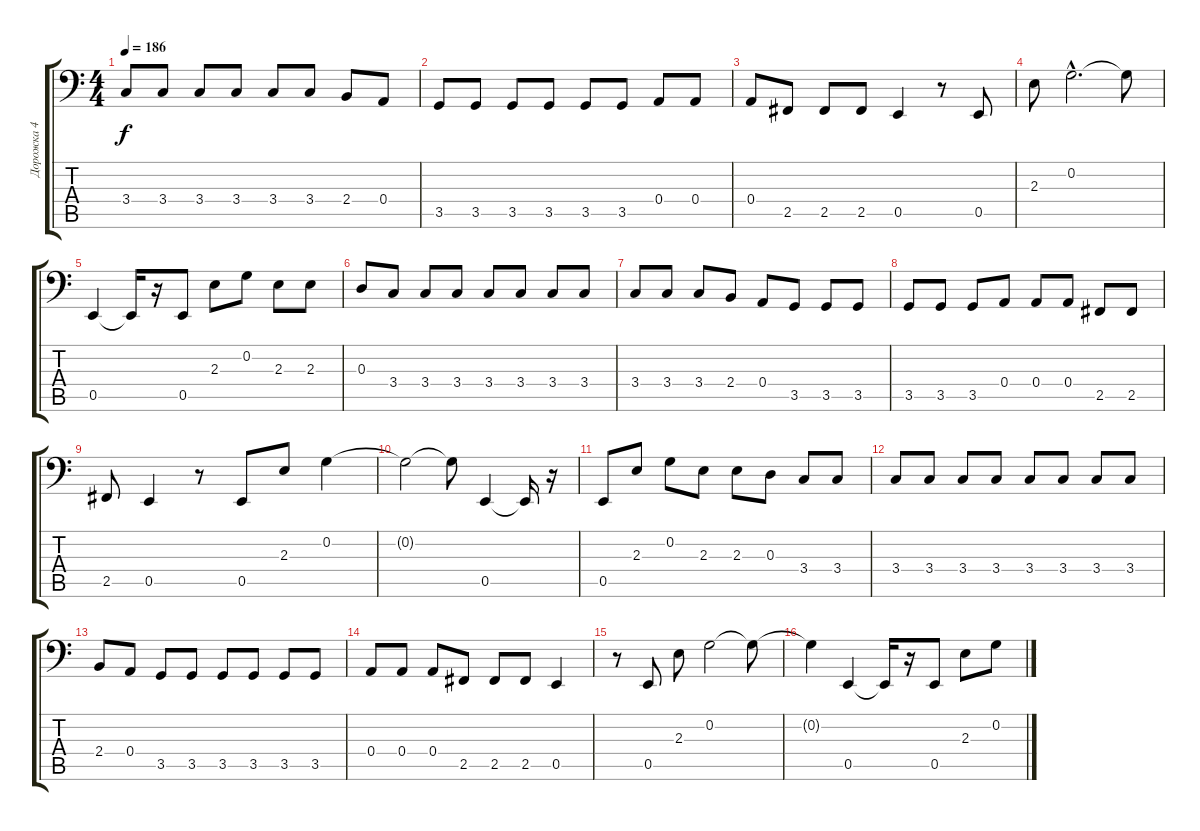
\track ("Дорожка 4" "Дорожка 4") {instrument fretlessbass}
\staff {score tabs}
\tuning (C3 G2 D2 A1 E1 B0) {hide}
\ts (4 4)
\tempo 186
\clef f4
\ks c
3.4.8{dy f} 3.4.8 3.4.8 3.4.8 3.4.8 3.4.8 2.4.8 0.4.8 |
3.5.8 3.5.8 3.5.8 3.5.8 3.5.8 3.5.8 0.4.8 0.4.8 |
0.4.8 2.5.8 2.5.8 2.5.8 0.5.4 r.8 0.5.8 |
2.3.8 0.2{hac}.2{d} 0.2{t}.8 |
0.5.4 0.5{t}.16 r.16 0.5.8 2.3.8 0.2.8 2.3.8 2.3.8 |
0.3.8 3.4.8 3.4.8 3.4.8 3.4.8 3.4.8 3.4.8 3.4.8 |
3.4.8 3.4.8 3.4.8 2.4.8 0.4.8 3.5.8 3.5.8 3.5.8 |
3.5.8 3.5.8 3.5.8 0.4.8 0.4.8 0.4.8 2.5.8 2.5.8 |
2.5.8 0.5.4 r.8 0.5.8 2.3.8 0.2.4 |
0.2{t}.2 0.2{t}.8 0.5.4 0.5{t}.16 r.16 |
0.5.8 2.3.8 0.2.8 2.3.8 2.3.8 0.3.8 3.4.8 3.4.8 |
3.4.8 3.4.8 3.4.8 3.4.8 3.4.8 3.4.8 3.4.8 3.4.8 |
2.4.8 0.4.8 3.5.8 3.5.8 3.5.8 3.5.8 3.5.8 3.5.8 |
0.4.8 0.4.8 0.4.8 2.5.8 2.5.8 2.5.8 0.5.4 |
r.8 0.5.8 2.3.8 0.2.2 0.2{t}.8 |
0.2{t}.4 0.5.4 0.5{t}.16 r.16 0.5.8 2.3.8 0.2.8
